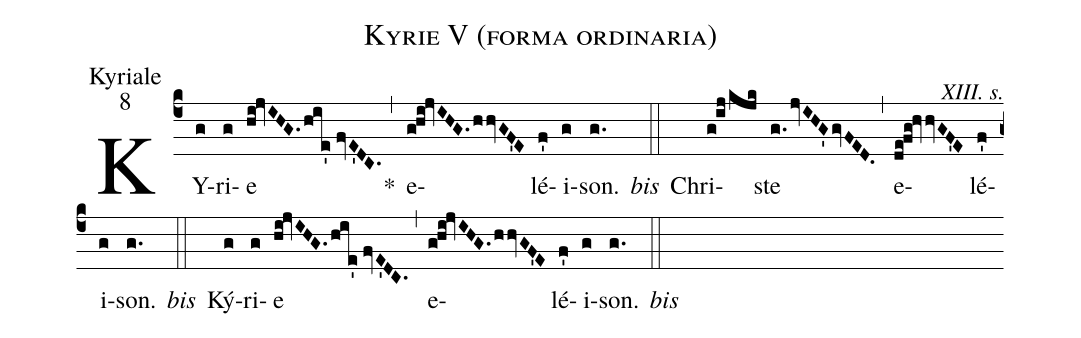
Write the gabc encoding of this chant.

name:Kyrie V (forma ordinaria);
office-part:Kyriale;
mode:8;
commentary:XIII. s.;
%%
(c4) KY(g)ri(g)e(hi!jvIHG.hie'//fvE'DC.) ~~~~~*(,) e(g!hi!jvIHG.hhvGF'E)lé(f')i(g)son.(g.) <i>bis</i>(::)
Chri(g!ij/kjk)ste(g.jvIHG'/gvFED.) (,) e(de!fg!hvvGF'E)lé(f')i(g)son.(g.) <i>bis</i>(::) Ký(g)ri(g)e(hi!jvIHG.hie'//fvE'DC.) (,) e(g!hi!jvIHG.hhvGF'E)lé(f')i(g)son.(g.) <i>bis</i>(::)
